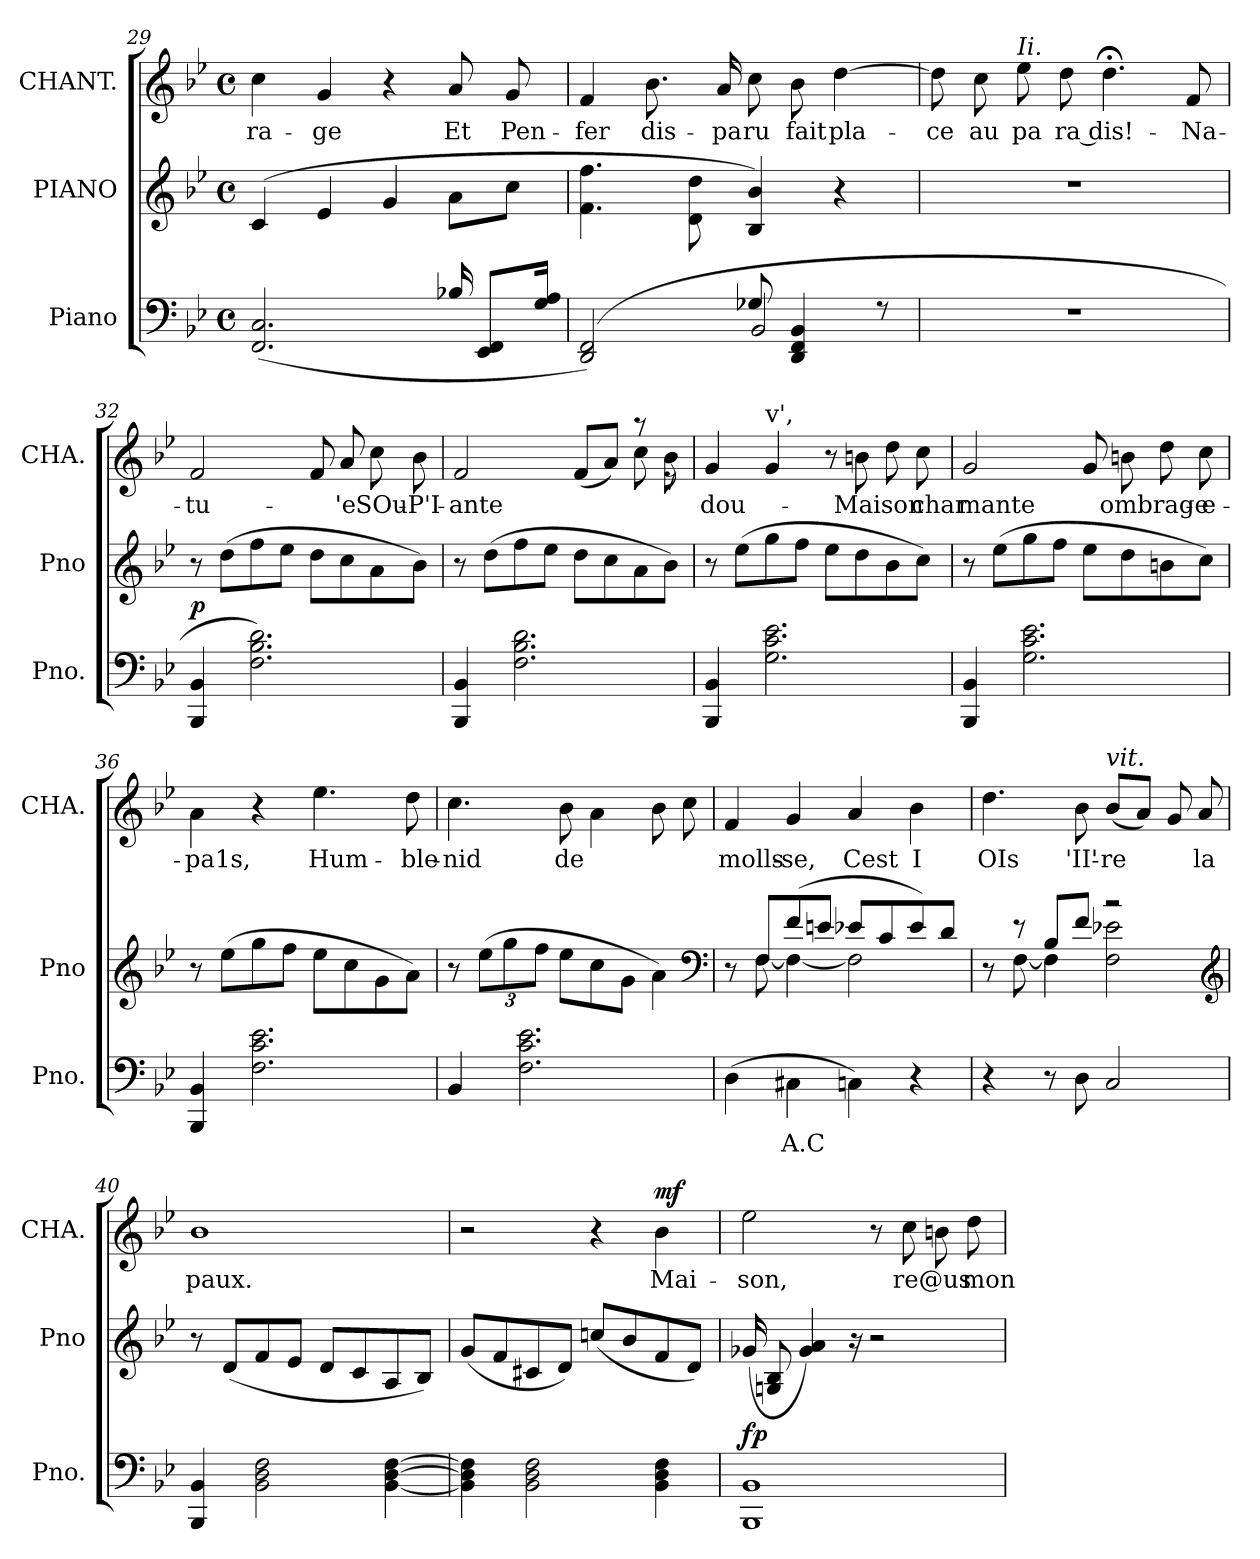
**kern	**text	**dynam	**kern	**kern	**text	**dynam
*part3	*part3	*part3	*part2	*part1	*part1	*part1
*staff3	*staff3	*staff3	*staff2	*staff1	*staff1	*staff1
*I"Piano	*	*	*I"PIANO	*I"CHANT.	*	*
*I'Pno.	*	*	*I'Pno	*I'CHA.	*	*
*clefF4	*	*	*clefG2	*clefG2	*	*
*k[b-e-]	*	*	*k[b-e-]	*k[b-e-]	*	*
*M4/4	*	*	*M4/4	*M4/4	*	*
*met(c)	*	*	*met(c)	*met(c)	*	*
=29	=29	=29	=29	=29	=29	=29
(2.FF/ 2.C/	.	.	(4c/	4cc\	ra-	.
.	.	.	4e-/	4g/	ge	.
.	.	.	4g/	4r	.	.
16B-X/	.	.	8a\L	8a/	Et	.
8EE-/ 8FF/L	.	.	.	.	.	.
.	.	.	8cc\J	8g/	Pen-	.
16G/ 16A/Jk	.	.	.	.	.	.
=30	=30	=30	=30	=30	=30	=30
*^	*	*	*	*	*	*
(2DD/ 2FF/)	2ryy	.	.	4.f\ 4.ff\	4f/	fer	.
.	.	.	.	.	8.b-\	dis-	.
.	.	.	.	8d\ 8dd\	.	.	.
.	.	.	.	.	16a/	pa	.
8G-X/	2BB-/	.	.	4B-/ 4b-/)	8cc\	ru	.
4DD/ 4FF/ 4BB-/	.	.	.	.	8b-\	fait	.
.	.	.	.	4r	[4dd\	pla-	.
8r	.	.	.	.	.	.	.
*v	*v	*	*	*	*	*	*
!!LO:LB:g=z
=31	=31	=31	=31	=31	=31	=31
1r	.	.	1r	8dd\]	ce	.
.	.	.	.	8cc\	au	.
!	!	!	!	!LO:TX:i:t=Ii.	!	!
.	.	.	.	8ee-\	pa	.
.	.	.	.	8dd\	ra dis!-	.
.	.	.	.	4.dd;<\	.	.
.	.	.	.	8f/	Na-	.
=32	=32	=32	=32	=32	=32	=32
4BBB-/ 4BB-/	.	3p	8r	2f/	tu-	.
.	.	.	(8dd\L	.	.	.
2.F\ 2.B-\ 2.d\)	.	.	8ff\	.	.	.
.	.	.	8ee-\J	.	.	.
.	.	.	8dd\L	8f/	.	.
.	.	.	8cc\	8a/	'e	.
.	.	.	8a\	8cc\	SOu-	.
.	.	.	8b-\J)	8b-\	P'I-	.
=33	=33	=33	=33	=33	=33	=33
*	*	*	*	*^	*	*
4BBB-/ 4BB-/	.	.	8r	2f/	2ryy	ante	.
.	.	.	(8dd\L	.	.	.	.
2.F\ 2.B-\ 2.d\	.	.	8ff\	.	.	.	.
.	.	.	8ee-\J	.	.	.	.
.	.	.	8dd\L	(8f/L	4ryy	.	.
.	.	.	8cc\	8a/J)	.	.	.
.	.	.	8a\	8r	8cc\	.	.
.	.	.	8b-\J)	8b-\	8r	.	.
*	*	*	*	*v	*v	*	*
!!LO:LB:g=z
=34	=34	=34	=34	=34	=34	=34
4BBB-/ 4BB-/	.	.	8r	4g/	dou-	.
.	.	.	(8ee-\L	.	.	.
!	!	!	!	!LO:TX:t=v',	!	!
2.G\ 2.c\ 2.e-\	.	.	8gg\	4g/	.	.
.	.	.	8ff\J	.	.	.
.	.	.	8ee-\L	8r	.	.
.	.	.	8dd\	8bn\	Maison	.
.	.	.	8b-\	8dd\	.	.
.	.	.	8cc\J)	8cc\	char	.
=35	=35	=35	=35	=35	=35	=35
4BBB-/ 4BB-/	.	.	8r	2g/	mante	.
.	.	.	(8ee-\L	.	.	.
2.G\ 2.c\ 2.e-\	.	.	8gg\	.	.	.
.	.	.	8ff\J	.	.	.
.	.	.	8ee-\L	8g/	.	.
.	.	.	8dd\	8bn\	ombrage-	.
.	.	.	8bn\	8dd\	.	.
.	.	.	8cc\J)	8cc\	e-	.
=36	=36	=36	=36	=36	=36	=36
4BBB-/ 4BB-/	.	.	8r	4a\	pa1s,	.
.	.	.	(8ee-\L	.	.	.
2.F\ 2.c\ 2.e-\	.	.	8gg\	4r	.	.
.	.	.	8ff\J	.	.	.
.	.	.	8ee-\L	4.ee-\	Hum-	.
.	.	.	8cc\	.	.	.
.	.	.	8g\	.	.	.
.	.	.	8a\J)	8dd\	ble-	.
!!LO:LB:g=z
=37	=37	=37	=37	=37	=37	=37
4BB-/	.	.	8r	4.cc\	nid	.
.	.	.	(12ee-\L	.	.	.
.	.	.	12gg\	.	.	.
2.F\ 2.c\ 2.e-\	.	.	.	.	.	.
.	.	.	12ff\J	.	.	.
.	.	.	8ee-\L	8b-\	de	.
.	.	.	8cc\	4a\	.	.
.	.	.	8g\J	.	.	.
.	.	.	4a\)	8b-\	.	.
.	.	.	.	8cc\	.	.
*	*	*	*clefF4	*	*	*
=38	=38	=38	=38	=38	=38	=38
*	*	*	*^	*	*	*
(4D\	.	.	8r	8ryy	4f/	molls-	.
.	.	.	8F/L	[8F\	.	.	.
4C#X\	A.C	.	(8f/	4F\_	4g/	se,	.
.	.	.	8en/J	.	.	.	.
4Cn\)	.	.	8e-X/L	2F\]	4a/	Cest	.
.	.	.	8c/	.	.	.	.
4r	.	.	8e-/)	.	4b-\	I	.
.	.	.	8d/J	.	.	.	.
=39	=39	=39	=39	=39	=39	=39	=39
4r	.	.	8r	8ryy	4.dd\	OIs	.
.	.	.	8r	[8F\	.	.	.
8r	.	.	8B-/L	4F\]	.	.	.
8D\	.	.	(8f/J	.	8b-\	'II'-	.
!	!	!	!	!	!LO:TX:i:t=vit.	!	!
2C/	.	.	2r	2F\ 2e-X\	(8b-/L	re	.
.	.	.	.	.	8a/J)	.	.
.	.	.	.	.	8g/	.	.
.	.	.	.	.	8a/	la	.
*	*	*	*v	*v	*	*	*
*	*	*	*clefG2	*	*	*
!!LO:PB:g=z
=40	=40	=40	=40	=40	=40	=40
4BBB-/ 4BB-/	.	.	8r	1b-\	paux.	.
.	.	.	(8d/L	.	.	.
2BB-\ 2D\ 2F\	.	.	8f/	.	.	.
.	.	.	8e-/J	.	.	.
.	.	.	8d/L	.	.	.
.	.	.	8c/	.	.	.
[4BB-\ [4D\ [4F\	.	.	8A/	.	.	.
.	.	.	8B-/J)	.	.	.
=41	=41	=41	=41	=41	=41	=41
4BB-]\ 4D]\ 4F]\	.	.	(8g/L	2r	.	.
.	.	.	8f/	.	.	.
2BB-\ 2D\ 2F\	.	.	8c#X/	.	.	.
.	.	.	8d/J)	.	.	.
.	.	.	(8ccn/L	4r	.	.
.	.	.	8b-/	.	.	.
4BB-\ 4D\ 4F\	.	.	8f/	4b-\	Mai-	mf
.	.	.	8d/J)	.	.	.
=42	=42	=42	=42	=42	=42	=42
1BBB-/ 1BB-/	.	fp	(16g-X/	2ee-\	son,	.
.	.	.	8Gn/ 8B-/	.	.	.
.	.	.	4g-/ 4a/)	.	.	.
.	.	.	16r	.	.	.
.	.	.	2r	8r	.	.
.	.	.	.	8cc\	re@us	.
.	.	.	.	8bn\	.	.
.	.	.	.	8dd\	mon	.
=	=	=	=	=	=	=
*-	*-	*-	*-	*-	*-	*-
